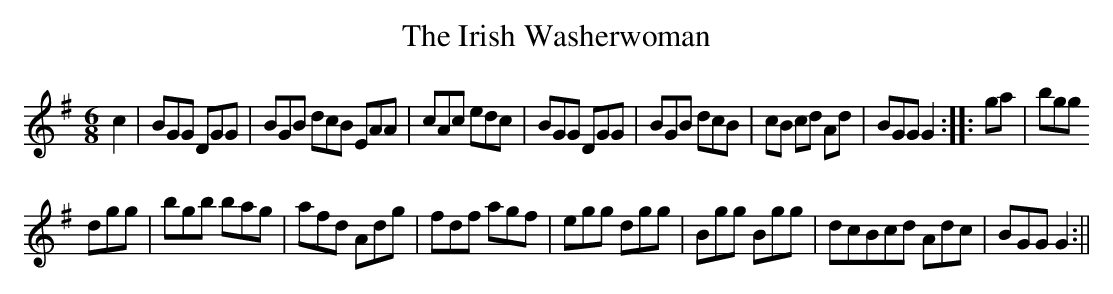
X:1
T:The Irish Washerwoman
M:6/8
L:1/8
K:G major
c2|BGG DGG|BGB dcB EAA|cAc edc|BGG DGG|BGB dcB|cB cd Ad|BGGG2:||:ga|bgg
dgg|bgb bag|afd Adg|fdf agf|egg dgg|Bgg Bgg| dcBcd Adc|BGG G2:||
